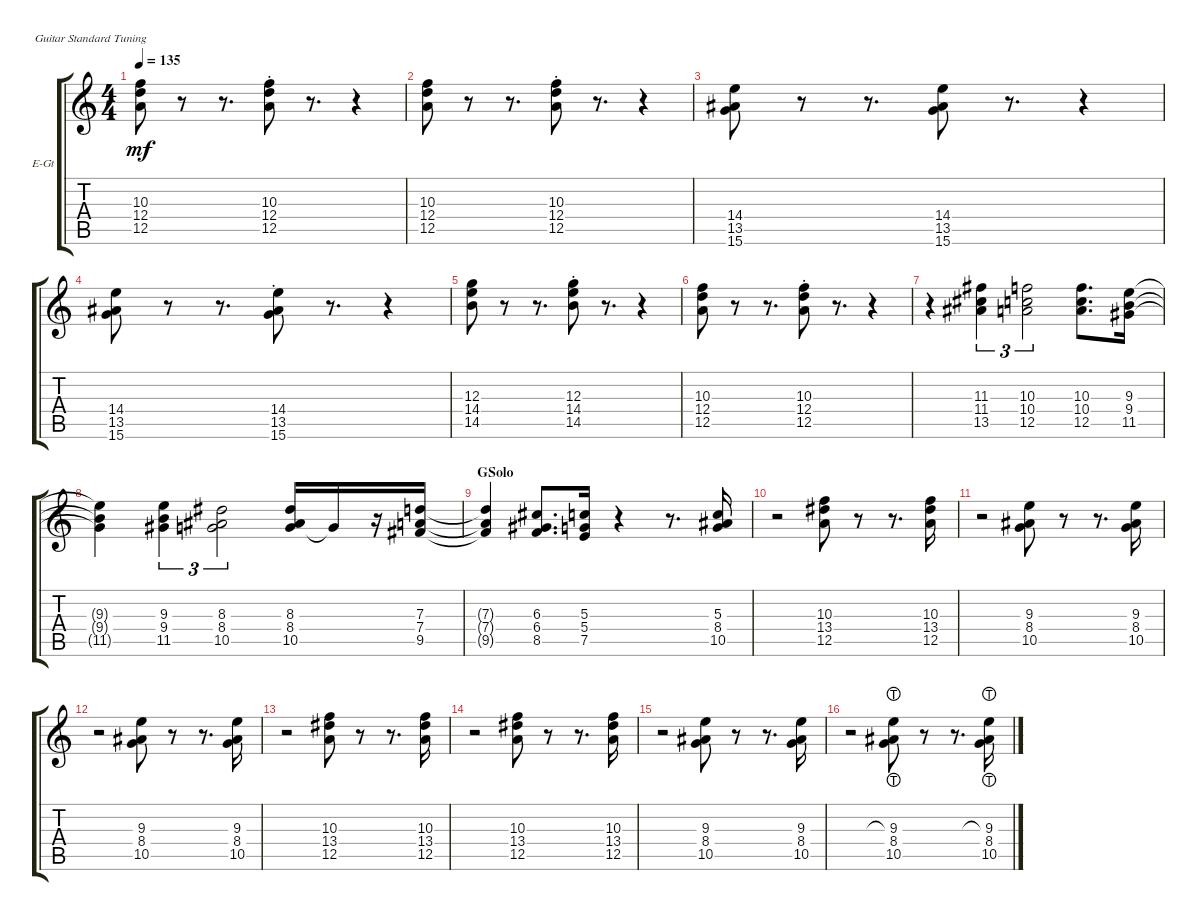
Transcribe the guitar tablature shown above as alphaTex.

\bracketExtendMode groupsimilarinstruments
\firstSystemTrackNameOrientation horizontal
\otherSystemsTrackNameOrientation horizontal
\track ("R-Guitar" "E-Gt") {instrument electricguitarclean}
\staff {score tabs}
\tuning (E4 B3 G3 D3 A2 E2)
\ts (4 4)
\tempo 135
\clef g2
\ks c
(12.5 12.4 10.3).8{dy mf} r.8 r.8{d} (12.4{st} 12.5{st} 10.3{st}).8 r.8{d} r.4 |
(12.4 10.3 12.5).8 r.8 r.8{d} (10.3{st} 12.4{st} 12.5{st}).8 r.8{d} r.4 |
(13.5 14.4 15.6).8 r.8 r.8{d} (13.5 14.4 15.6).8 r.8{d} r.4 |
(13.5 14.4 15.6).8 r.8 r.8{d} (13.5{st} 14.4{st} 15.6{st}).8 r.8{d} r.4 |
(14.5 14.4 12.3).8 r.8 r.8{d} (14.4{st} 14.5{st} 12.3{st}).8 r.8{d} r.4 |
(12.5 12.4 10.3).8 r.8 r.8{d} (12.4{st} 12.5{st} 10.3{st}).8 r.8{d} r.4 |
r.4 (13.5 11.4 11.3).4{tu (3 2)} (12.5 10.4 10.3).2{tu (3 2)} (12.5 10.4 10.3).8{d} (11.5 9.4 9.3).16 |
(11.5{t} 9.4{t} 9.3{t}).4 (11.5 9.4 9.3).4{tu (3 2)} (10.5 8.4 8.3).2{tu (3 2)} (10.5 8.4 8.3).16 10.5{t}.16 r.16 (9.5 7.4 7.3).16 |
\section ("" "GSolo")
(9.5{t} 7.4{t} 7.3{t}).4 (8.5 6.4 6.3).8{d} (7.5 5.4 5.3).16 r.4 r.8{d} (10.5 8.4 5.3).16 |
r.2 (12.5 13.4 10.3).8 r.8 r.8{d} (12.5 13.4 10.3).16 |
r.2 (10.5 8.4 9.3).8 r.8 r.8{d} (10.5 8.4 9.3).16 |
r.2 (10.5 8.4 9.3).8 r.8 r.8{d} (10.5 8.4 9.3).16 |
r.2 (10.3 13.4 12.5).8 r.8 r.8{d} (13.4 10.3 12.5).16 |
r.2 (10.3 13.4 12.5).8 r.8 r.8{d} (13.4 10.3 12.5).16 |
r.2 (9.3 8.4 10.5).8 r.8 r.8{d} (8.4 9.3 10.5).16 |
r.2 (9.3{lht} 8.4 10.5).8 r.8 r.8{d} (8.4 9.3{lht} 10.5).16
